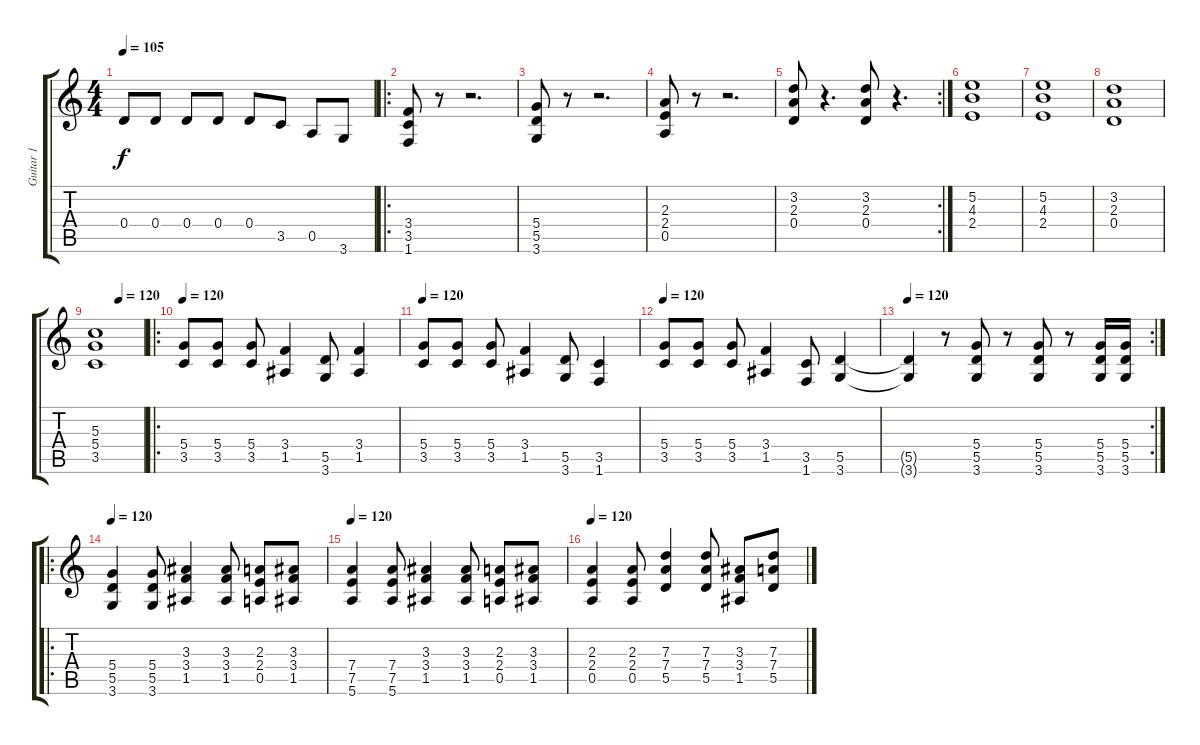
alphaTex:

\track ("Guitar 1" "Guitar 1") {instrument acousticguitarsteel}
\staff {score tabs}
\tuning (E4 B3 G3 D3 A2 E2) {hide}
\ts (4 4)
\tempo 105
\clef g2
\ks c
0.4.8{dy f} 0.4.8 0.4.8 0.4.8 0.4.8 3.5.8 0.5.8 3.6.8 |
\ro
(3.4 3.5 1.6).8 r.8 r.2{d} |
(5.4 5.5 3.6).8 r.8 r.2{d} |
(2.3 2.4 0.5).8 r.8 r.2{d} |
\rc 2
(3.2 2.3 0.4).8 r.4{d} (3.2 2.3 0.4).8 r.4{d} |
(5.2 4.3 2.4).1 |
(5.2 4.3 2.4).1 |
(3.2 2.3 0.4).1 |
\tempo (120 0.5)
(5.3 5.4 3.5).1 |
\ro
\tempo 120
(5.4 3.5).8{instrument distortionguitar} (5.4 3.5).8 (5.4 3.5).8 (3.4 1.5).4 (5.5 3.6).8 (3.4 1.5).4 |
\tempo 120
(5.4 3.5).8 (5.4 3.5).8 (5.4 3.5).8 (3.4 1.5).4 (5.5 3.6).8 (3.5 1.6).4 |
\tempo 120
(5.4 3.5).8 (5.4 3.5).8 (5.4 3.5).8 (3.4 1.5).4 (3.5 1.6).8 (5.5 3.6).4 |
\rc 2
\tempo 120
(5.5{t} 3.6{t}).4 r.8 (5.4 5.5 3.6).8 r.8 (5.4 5.5 3.6).8 r.8 (5.4 5.5 3.6).16 (5.4 5.5 3.6).16 |
\ro
\tempo 120
(5.4 5.5 3.6).4{instrument distortionguitar} (5.4 5.5 3.6).8 (3.3 3.4 1.5).4 (3.3 3.4 1.5).8 (2.3 2.4 0.5).8 (3.3 3.4 1.5).8 |
\tempo 120
(7.4 7.5 5.6).4 (7.4 7.5 5.6).8 (3.3 3.4 1.5).4 (3.3 3.4 1.5).8 (2.3 2.4 0.5).8 (3.3 3.4 1.5).8 |
\tempo 120
(2.3 2.4 0.5).4 (2.3 2.4 0.5).8 (7.3 7.4 5.5).4 (7.3 7.4 5.5).8 (3.3 3.4 1.5).8 (7.3 7.4 5.5).8
